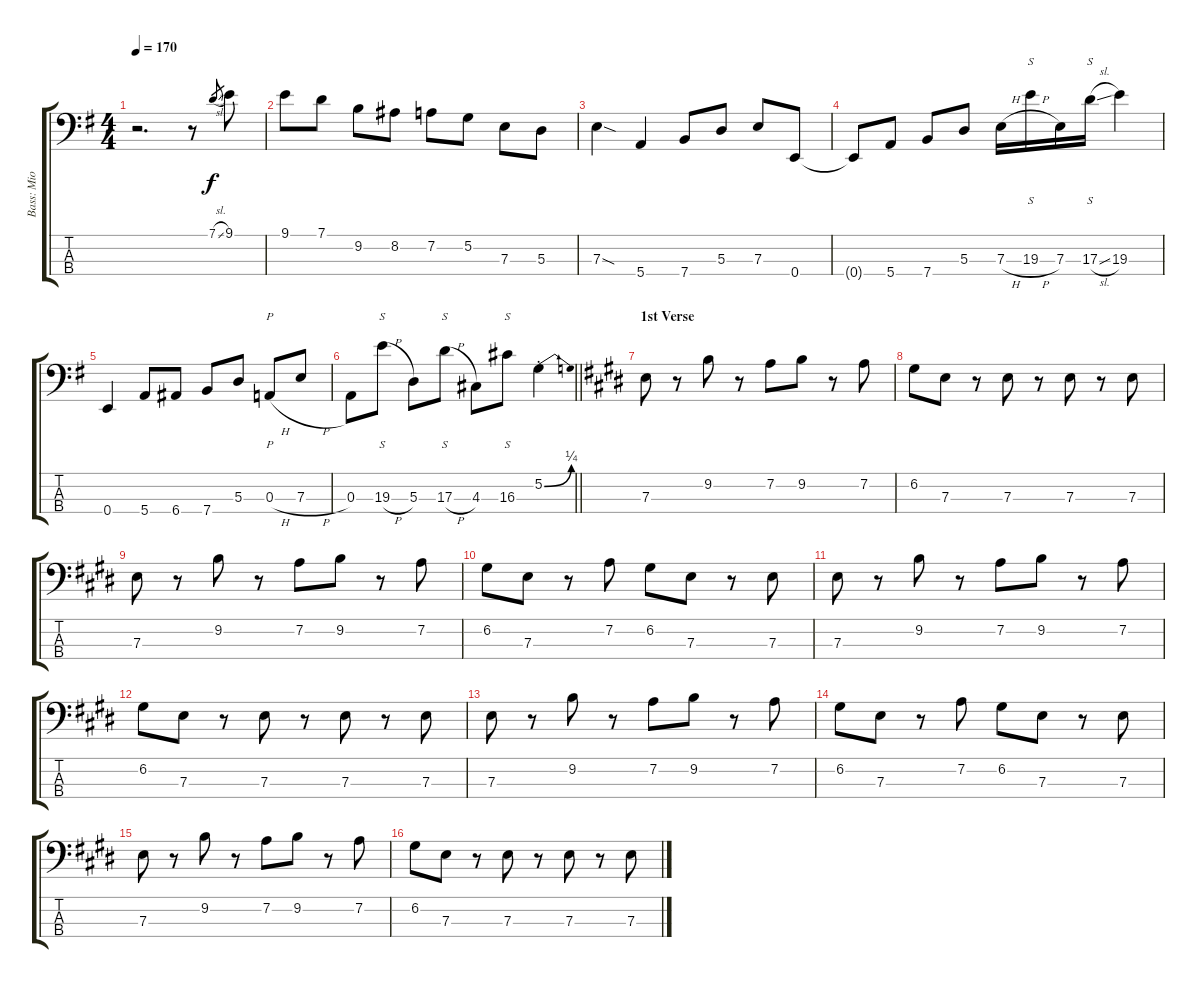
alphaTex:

\track ("Bass: Mio Akiyama" "Bass: Mio ") {instrument electricbassfinger}
\staff {score tabs}
\tuning (G2 D2 A1 E1) {hide}
\ts (4 4)
\tempo 170
\clef f4
\ks eminor
r.2{d dy f} r.8 7.1{sl}.8{gr} 9.1.8 |
9.1.8 7.1.8 9.2.8 8.2.8 7.2.8 5.2.8 7.3.8 5.3.8 |
7.3{sod}.4 5.4.4 7.4.8 5.3.8 7.3.8 0.4.8 |
0.4{t}.8 5.4.8 7.4.8 5.3.8 7.3{h}.16 19.3{h}.16{s instrument slapbass1} 7.3.16{instrument electricbassfinger} 17.3{sl}.16{s instrument slapbass1} 19.3.4 |
0.4.4{instrument electricbassfinger} 5.4.8 6.4.8 7.4.8 5.3.8 0.3{h}.8{p instrument slapbass2} 7.3{h}.8 |
\barLineRight lightlight
0.3.8{instrument electricbassfinger} 19.3{h}.8{s instrument slapbass1} 5.3.8{instrument electricbassfinger} 17.3{h}.8{s instrument slapbass1} 4.3.8{instrument electricbassfinger} 16.3.8{s instrument slapbass1} 5.2{be (bend 0 0 60 1) st}.4{instrument electricbassfinger} |
\section ("" "1st Verse")
\ks e
7.3.8 r.8 9.2.8 r.8 7.2.8 9.2.8 r.8 7.2.8 |
6.2.8 7.3.8 r.8 7.3.8 r.8 7.3.8 r.8 7.3.8 |
7.3.8 r.8 9.2.8 r.8 7.2.8 9.2.8 r.8 7.2.8 |
6.2.8 7.3.8 r.8 7.2.8 6.2.8 7.3.8 r.8 7.3.8 |
7.3.8 r.8 9.2.8 r.8 7.2.8 9.2.8 r.8 7.2.8 |
6.2.8 7.3.8 r.8 7.3.8 r.8 7.3.8 r.8 7.3.8 |
7.3.8 r.8 9.2.8 r.8 7.2.8 9.2.8 r.8 7.2.8 |
6.2.8 7.3.8 r.8 7.2.8 6.2.8 7.3.8 r.8 7.3.8 |
7.3.8 r.8 9.2.8 r.8 7.2.8 9.2.8 r.8 7.2.8 |
6.2.8 7.3.8 r.8 7.3.8 r.8 7.3.8 r.8 7.3.8
